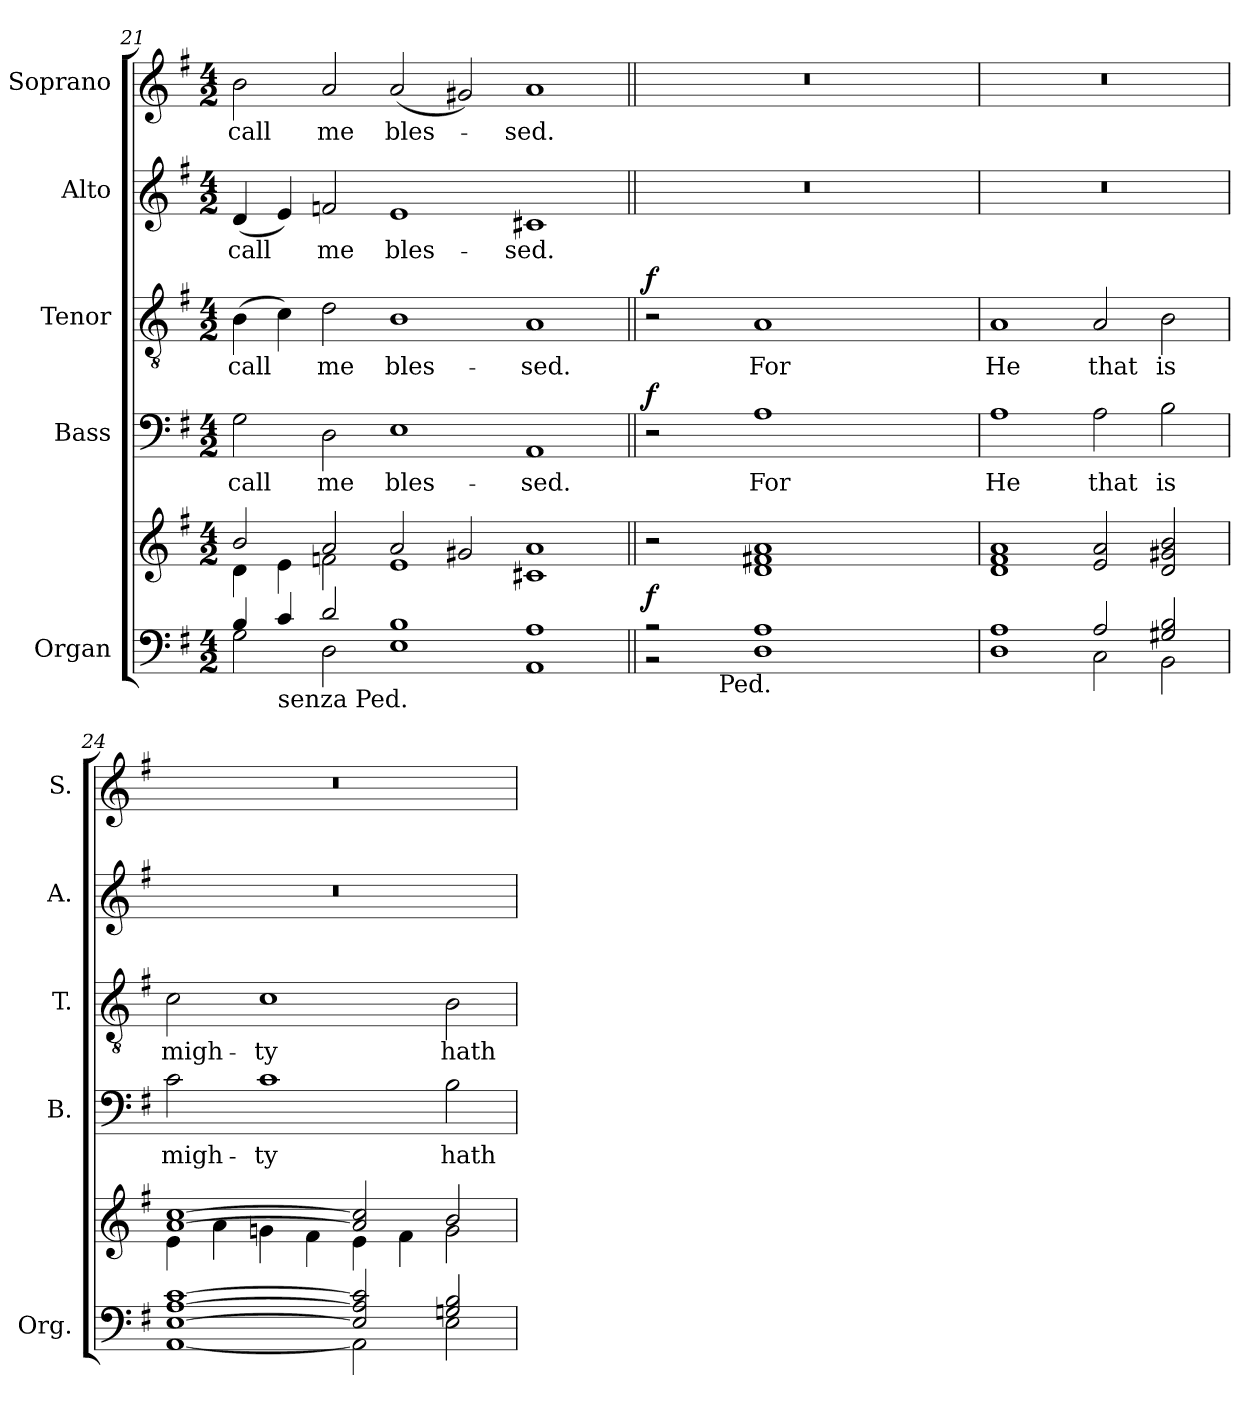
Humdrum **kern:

**kern	**kern	**dynam	**kern	**text	**dynam	**kern	**text	**dynam	**kern	**text	**kern	**text
*part5	*part5	*part5	*part4	*part4	*part4	*part3	*part3	*part3	*part2	*part2	*part1	*part1
*staff6	*staff5	*staff5/6	*staff4	*staff4	*staff4	*staff3	*staff3	*staff3	*staff2	*staff2	*staff1	*staff1
*I"Organ	*	*	*I"Bass	*	*	*I"Tenor	*	*	*I"Alto	*	*I"Soprano	*
*I'Org.	*	*	*I'B.	*	*	*I'T.	*	*	*I'A.	*	*I'S.	*
*clefF4	*clefG2	*	*clefF4	*	*	*clefGv2	*	*	*clefG2	*	*clefG2	*
*	*	*	*	*	*	*ITrd7c12	*	*	*	*	*	*
*k[f#]	*k[f#]	*	*k[f#]	*	*	*k[f#]	*	*	*k[f#]	*	*k[f#]	*
*G:	*G:	*	*G:	*	*	*G:	*	*	*G:	*	*G:	*
*M4/2	*M4/2	*	*M4/2	*	*	*M4/2	*	*	*M4/2	*	*M4/2	*
=21	=21	=21	=21	=21	=21	=21	=21	=21	=21	=21	=21	=21
*^	*^	*	*	*	*	*	*	*	*	*	*	*
!	!	!	!	!	!	!LO:LY:b:color=#000000	!	!	!	!	!	!	!	!
!	!	!	!	!	!	!	!	!	!LO:LY:b:color=#000000	!	!	!	!	!
!	!	!	!	!	!	!	!	!	!	!	!	!LO:LY:b:color=#000000	!	!
!	!	!	!	!	!	!	!	!	!	!	!	!	!	!LO:LY:b:color=#000000
4Bi/	2Gi\	2bi/	4di\	.	2Gi\	call	.	(4BBi\	call	.	(4di/	call	2bi\	call
!LO:TX:b:t=senza Ped.	!	!	!	!	!	!	!	!	!	!	!	!	!	!
4ci/	.	.	4ei\	.	.	.	.	4Ci\)	.	.	4ei/)	.	.	.
!	!	!	!	!	!	!LO:LY:b:color=#000000	!	!	!	!	!	!	!	!
!	!	!	!	!	!	!	!	!	!LO:LY:b:color=#000000	!	!	!	!	!
!	!	!	!	!	!	!	!	!	!	!	!	!LO:LY:b:color=#000000	!	!
!	!	!	!	!	!	!	!	!	!	!	!	!	!	!LO:LY:b:color=#000000
2di/	2Di\	2ai/	2fni\	.	2Di\	me	.	2Di\	me	.	2fni/	me	2ai/	me
!	!	!	!	!	!	!LO:LY:b:color=#000000	!	!	!	!	!	!	!	!
!	!	!	!	!	!	!	!	!	!LO:LY:b:color=#000000	!	!	!	!	!
!	!	!	!	!	!	!	!	!	!	!	!	!LO:LY:b:color=#000000	!	!
!	!	!	!	!	!	!	!	!	!	!	!	!	!	!LO:LY:b:color=#000000
1Bi	1Ei	2ai/	1ei	.	1Ei	bles-	.	1BBi	bles-	.	1ei	bles-	(2ai/	bles-
.	.	2g#Xi/	.	.	.	.	.	.	.	.	.	.	2g#Xi/)	.
!	!	!	!	!	!	!LO:LY:b:color=#000000	!	!	!	!	!	!	!	!
!	!	!	!	!	!	!	!	!	!LO:LY:b:color=#000000	!	!	!	!	!
!	!	!	!	!	!	!	!	!	!	!	!	!LO:LY:b:color=#000000	!	!
!	!	!	!	!	!	!	!	!	!	!	!	!	!	!LO:LY:b:color=#000000
1Ai	1AAi	1ai	1c#Xi	.	1AAi	-sed.	.	1AAi	-sed.	.	1c#Xi	-sed.	1ai	-sed.
=22||	=22||	=22||	=22||	=22||	=22||	=22||	=22||	=22||	=22||	=22||	=22||	=22||	=22||	=22||
!	!	!	!	!	!	!	!	!	!	!	!LO:N:vis=1	!	!LO:N:vis=1	!
*	*^	*v	*v	*	*	*	*	*	*	*	*	*	*	*
2r	2r	4ryy	2r	f	2r	.	f	2r	.	f	0r	.	0r	.
.	.	16ryy	.	.	.	.	.	.	.	.	.	.	.	.
.	.	64ryy	.	.	.	.	.	.	.	.	.	.	.	.
!	!	!LO:TX:b:t=Ped.	!	!	!	!	!	!	!	!	!	!	!	!
.	.	1ryy	.	.	.	.	.	.	.	.	.	.	.	.
!	!	!	!	!	!	!LO:LY:b:color=#000000	!	!	!	!	!	!	!	!
!	!	!	!	!	!	!	!	!	!LO:LY:b:color=#000000	!	!	!	!	!
1Ai	1Di	.	1di 1f#Xi 1ai	.	1Ai	For	.	1AAi	For	.	.	.	.	.
.	.	2ryy	.	.	.	.	.	.	.	.	.	.	.	.
2ryy	2ryy	.	2ryy	.	2ryy	.	.	2ryy	.	.	.	.	.	.
.	.	8ryy	.	.	.	.	.	.	.	.	.	.	.	.
.	.	32.ryy	.	.	.	.	.	.	.	.	.	.	.	.
*	*v	*v	*	*	*	*	*	*	*	*	*	*	*	*
=23	=23	=23	=23	=23	=23	=23	=23	=23	=23	=23	=23	=23	=23
*	*^	*	*	*	*	*	*	*	*	*	*	*	*
!	!	!	!	!	!	!LO:LY:b:color=#000000	!	!	!	!	!	!	!	!
*	*v	*v	*	*	*	*	*	*	*	*	*	*	*	*
*	*^	*	*	*	*	*	*	*	*	*	*	*	*
!	!	!	!	!	!	!	!	!	!LO:LY:b:color=#000000	!	!LO:N:vis=1	!	!LO:N:vis=1	!
*	*v	*v	*	*	*	*	*	*	*	*	*	*	*	*
1Ai	1Di	1di 1f#i 1ai	.	1Ai	He	.	1AAi	He	.	0r	.	0r	.
!	!	!	!	!	!LO:LY:b:color=#000000	!	!	!	!	!	!	!	!
!	!	!	!	!	!	!	!	!LO:LY:b:color=#000000	!	!	!	!	!
2Ai/	2Ci\	2ei/ 2ai	.	2Ai\	that	.	2AAi/	that	.	.	.	.	.
!	!	!	!	!	!LO:LY:b:color=#000000	!	!	!	!	!	!	!	!
!	!	!	!	!	!	!	!	!LO:LY:b:color=#000000	!	!	!	!	!
2G#Xi/ 2Bi	2BBi\	2di/ 2g#Xi 2bi	.	2Bi\	is	.	2BBi\	is	.	.	.	.	.
!!LO:LB:g=z
=24	=24	=24	=24	=24	=24	=24	=24	=24	=24	=24	=24	=24	=24
*	*	*^	*	*	*	*	*	*	*	*	*	*	*
!	!	!	!	!	!	!LO:LY:b:color=#000000	!	!	!	!	!	!	!	!
!	!	!	!	!	!	!	!	!	!LO:LY:b:color=#000000	!	!LO:N:vis=1	!	!LO:N:vis=1	!
[1Ei [1Ai [1ci	[1AAi	[1ai [1cci	4ei\	.	2ci\	migh-	.	2Ci\	migh-	.	0r	.	0r	.
.	.	.	4ai\	.	.	.	.	.	.	.	.	.	.	.
!	!	!	!	!	!	!LO:LY:b:color=#000000	!	!	!	!	!	!	!	!
!	!	!	!	!	!	!	!	!	!LO:LY:b:color=#000000	!	!	!	!	!
.	.	.	4gni\	.	1ci	-ty	.	1Ci	-ty	.	.	.	.	.
.	.	.	4f#i\	.	.	.	.	.	.	.	.	.	.	.
2Ei/] 2Ai] 2ci]	2AAi\]	2ai/] 2cci]	4ei\	.	.	.	.	.	.	.	.	.	.	.
.	.	.	4f#i\	.	.	.	.	.	.	.	.	.	.	.
!	!	!	!	!	!	!LO:LY:b:color=#000000	!	!	!	!	!	!	!	!
!	!	!	!	!	!	!	!	!	!LO:LY:b:color=#000000	!	!	!	!	!
2Gni/ 2Bi	2Ei\	2bi/	2gi\	.	2Bi\	hath	.	2BBi\	hath	.	.	.	.	.
*v	*v	*	*	*	*	*	*	*	*	*	*	*	*	*
*	*v	*v	*	*	*	*	*	*	*	*	*	*	*
=	=	=	=	=	=	=	=	=	=	=	=	=
*-	*-	*-	*-	*-	*-	*-	*-	*-	*-	*-	*-	*-
